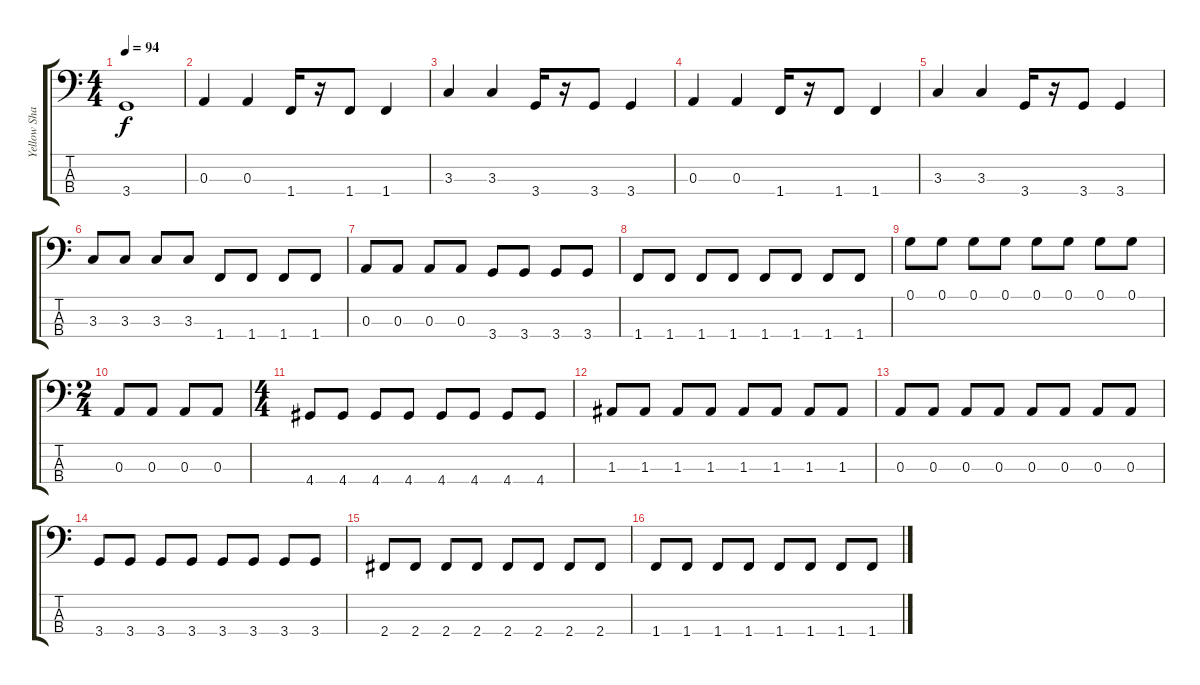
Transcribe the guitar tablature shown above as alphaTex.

\track ("Yellow Shade" "Yellow Sha") {instrument electricbassfinger}
\staff {score tabs}
\tuning (G2 D2 A1 E1) {hide}
\ts (4 4)
\tempo 94
\clef f4
\ks c
3.4.1{dy f} |
0.3.4 0.3.4 1.4.16 r.16 1.4.8 1.4.4 |
3.3.4 3.3.4 3.4.16 r.16 3.4.8 3.4.4 |
0.3.4 0.3.4 1.4.16 r.16 1.4.8 1.4.4 |
3.3.4 3.3.4 3.4.16 r.16 3.4.8 3.4.4 |
3.3.8 3.3.8 3.3.8 3.3.8 1.4.8 1.4.8 1.4.8 1.4.8 |
0.3.8 0.3.8 0.3.8 0.3.8 3.4.8 3.4.8 3.4.8 3.4.8 |
1.4.8 1.4.8 1.4.8 1.4.8 1.4.8 1.4.8 1.4.8 1.4.8 |
0.1.8 0.1.8 0.1.8 0.1.8 0.1.8 0.1.8 0.1.8 0.1.8 |
\ts (2 4)
0.3.8 0.3.8 0.3.8 0.3.8 |
\ts (4 4)
4.4.8 4.4.8 4.4.8 4.4.8 4.4.8 4.4.8 4.4.8 4.4.8 |
1.3.8 1.3.8 1.3.8 1.3.8 1.3.8 1.3.8 1.3.8 1.3.8 |
0.3.8 0.3.8 0.3.8 0.3.8 0.3.8 0.3.8 0.3.8 0.3.8 |
3.4.8 3.4.8 3.4.8 3.4.8 3.4.8 3.4.8 3.4.8 3.4.8 |
2.4.8 2.4.8 2.4.8 2.4.8 2.4.8 2.4.8 2.4.8 2.4.8 |
1.4.8 1.4.8 1.4.8 1.4.8 1.4.8 1.4.8 1.4.8 1.4.8
